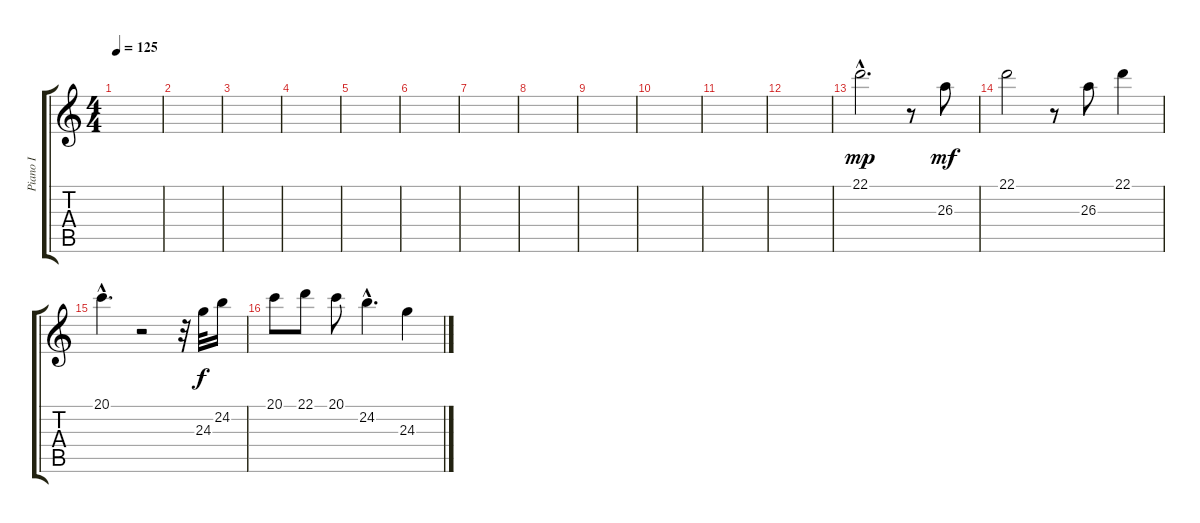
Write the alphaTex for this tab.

\track ("Piano I" "Piano I") {instrument acousticgrandpiano}
\staff {score tabs}
\tuning (E4 B3 G3 D3 A2 E2) {hide}
\ts (4 4)
\tempo 125
\clef g2
\ks c
|
|
|
|
|
|
|
|
|
|
|
|
22.1{hac}.2{d dy mp} r.8 26.3.8{dy mf} |
22.1.2 r.8 26.3.8 22.1.4 |
20.1{hac}.4{d} r.2 r.32 24.3.32{dy f} 24.2.16 |
20.1.8 22.1.8 20.1.8 24.2{hac}.4{d} 24.3.4
